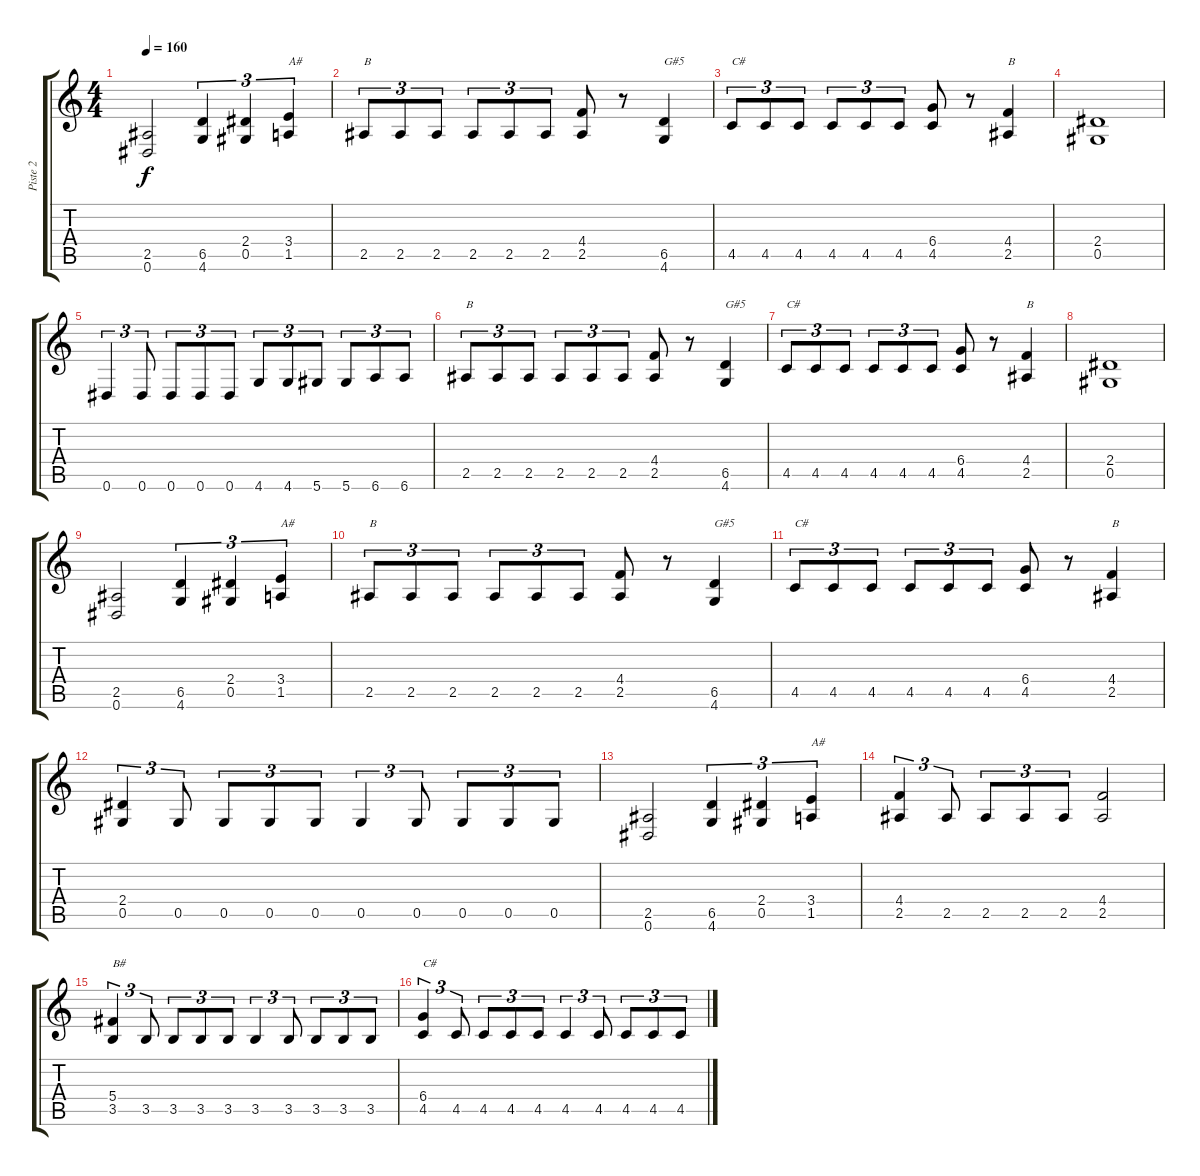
\track ("Piste 2" "Piste 2") {instrument distortionguitar}
\staff {score tabs}
\tuning (Eb4 Bb3 Gb3 Db3 Ab2 Eb2) {hide}
\ts (4 4)
\tempo 160
\clef g2
\ks c
(2.5 0.6).2{dy f} (6.5 4.6).4{tu (3 2)} (2.4 0.5).4{tu (3 2)} (3.4 1.5).4{tu (3 2) txt "A#"} |
2.5.8{tu (3 2) txt "B"} 2.5.8{tu (3 2)} 2.5.8{tu (3 2)} 2.5.8{tu (3 2)} 2.5.8{tu (3 2)} 2.5.8{tu (3 2)} (4.4 2.5).8 r.8 (6.5 4.6).4{txt "G#5"} |
4.5.8{tu (3 2) txt "C#"} 4.5.8{tu (3 2)} 4.5.8{tu (3 2)} 4.5.8{tu (3 2)} 4.5.8{tu (3 2)} 4.5.8{tu (3 2)} (6.4 4.5).8 r.8 (4.4 2.5).4{txt "B"} |
(2.4 0.5).1 |
0.6.4{tu (3 2)} 0.6.8{tu (3 2)} 0.6.8{tu (3 2)} 0.6.8{tu (3 2)} 0.6.8{tu (3 2)} 4.6.8{tu (3 2)} 4.6.8{tu (3 2)} 5.6.8{tu (3 2)} 5.6.8{tu (3 2)} 6.6.8{tu (3 2)} 6.6.8{tu (3 2)} |
2.5.8{tu (3 2) txt "B"} 2.5.8{tu (3 2)} 2.5.8{tu (3 2)} 2.5.8{tu (3 2)} 2.5.8{tu (3 2)} 2.5.8{tu (3 2)} (4.4 2.5).8 r.8 (6.5 4.6).4{txt "G#5"} |
4.5.8{tu (3 2) txt "C#"} 4.5.8{tu (3 2)} 4.5.8{tu (3 2)} 4.5.8{tu (3 2)} 4.5.8{tu (3 2)} 4.5.8{tu (3 2)} (6.4 4.5).8 r.8 (4.4 2.5).4{txt "B"} |
(2.4 0.5).1 |
(2.5 0.6).2 (6.5 4.6).4{tu (3 2)} (2.4 0.5).4{tu (3 2)} (3.4 1.5).4{tu (3 2) txt "A#"} |
2.5.8{tu (3 2) txt "B"} 2.5.8{tu (3 2)} 2.5.8{tu (3 2)} 2.5.8{tu (3 2)} 2.5.8{tu (3 2)} 2.5.8{tu (3 2)} (4.4 2.5).8 r.8 (6.5 4.6).4{txt "G#5"} |
4.5.8{tu (3 2) txt "C#"} 4.5.8{tu (3 2)} 4.5.8{tu (3 2)} 4.5.8{tu (3 2)} 4.5.8{tu (3 2)} 4.5.8{tu (3 2)} (6.4 4.5).8 r.8 (4.4 2.5).4{txt "B"} |
(2.4 0.5).4{tu (3 2)} 0.5.8{tu (3 2)} 0.5.8{tu (3 2)} 0.5.8{tu (3 2)} 0.5.8{tu (3 2)} 0.5.4{tu (3 2)} 0.5.8{tu (3 2)} 0.5.8{tu (3 2)} 0.5.8{tu (3 2)} 0.5.8{tu (3 2)} |
(2.5 0.6).2 (6.5 4.6).4{tu (3 2)} (2.4 0.5).4{tu (3 2)} (3.4 1.5).4{tu (3 2) txt "A#"} |
(4.4 2.5).4{tu (3 2)} 2.5.8{tu (3 2)} 2.5.8{tu (3 2)} 2.5.8{tu (3 2)} 2.5.8{tu (3 2)} (4.4 2.5).2 |
(5.4 3.5).4{tu (3 2) txt "B#"} 3.5.8{tu (3 2)} 3.5.8{tu (3 2)} 3.5.8{tu (3 2)} 3.5.8{tu (3 2)} 3.5.4{tu (3 2)} 3.5.8{tu (3 2)} 3.5.8{tu (3 2)} 3.5.8{tu (3 2)} 3.5.8{tu (3 2)} |
(6.4 4.5).4{tu (3 2) txt "C#"} 4.5.8{tu (3 2)} 4.5.8{tu (3 2)} 4.5.8{tu (3 2)} 4.5.8{tu (3 2)} 4.5.4{tu (3 2)} 4.5.8{tu (3 2)} 4.5.8{tu (3 2)} 4.5.8{tu (3 2)} 4.5.8{tu (3 2)}
